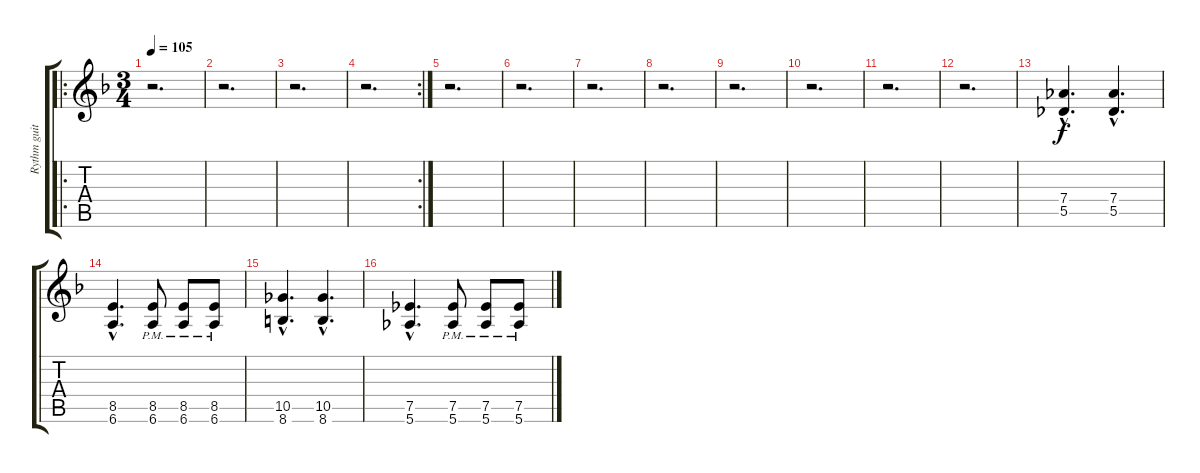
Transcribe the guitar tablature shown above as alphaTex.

\track ("Rythm guitar" "Rythm guit") {instrument distortionguitar}
\staff {score tabs}
\tuning (Eb4 Bb3 Gb3 Db3 Ab2 Eb2) {hide}
\ro
\ts (3 4)
\tempo 105
\clef g2
\ks f
r.2{d dy f instrument distortionguitar} |
r.2{d} |
r.2{d} |
\rc 2
r.2{d} |
r.2{d} |
r.2{d} |
r.2{d} |
r.2{d} |
r.2{d} |
r.2{d} |
r.2{d} |
r.2{d} |
(7.4{hac} 5.5{hac}).4{d} (7.4{hac} 5.5{hac}).4{d} |
(8.5{hac} 6.6{hac}).4{d} (8.5 6.6{pm}).8 (8.5 6.6{pm}).8 (8.5 6.6{pm}).8 |
(10.5{hac} 8.6{hac}).4{d} (10.5{hac} 8.6{hac}).4{d} |
(7.5{hac} 5.6{hac}).4{d} (7.5{pm} 5.6).8 (7.5{pm} 5.6).8 (7.5{pm} 5.6).8
